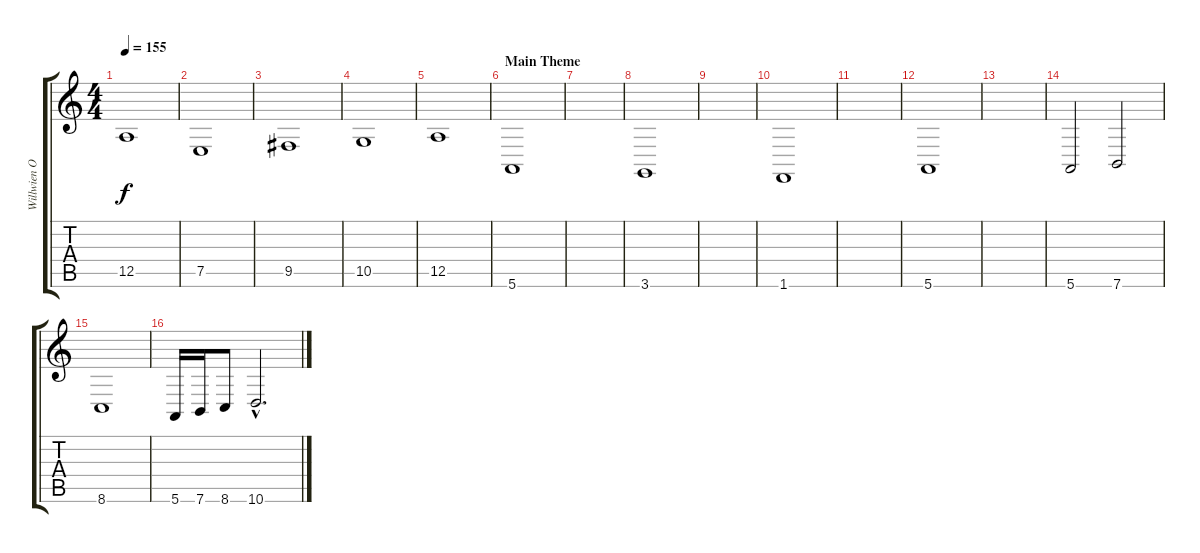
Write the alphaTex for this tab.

\track ("Willwien Orfeus (Halo)" "Willwien O") {instrument pad7halo}
\staff {score tabs}
\tuning (E4 B3 G3 D3 A2 E2) {hide}
\ts (4 4)
\tempo 155
\clef g2
\ks c
12.5.1{dy f} |
7.5.1 |
9.5.1 |
10.5.1 |
12.5.1 |
\section ("" "Main Theme")
5.6.1 |
|
3.6.1 |
|
1.6.1 |
|
5.6.1 |
|
5.6.2 7.6.2 |
8.6.1 |
5.6.16 7.6.16 8.6.8 10.6{hac}.2{d}
